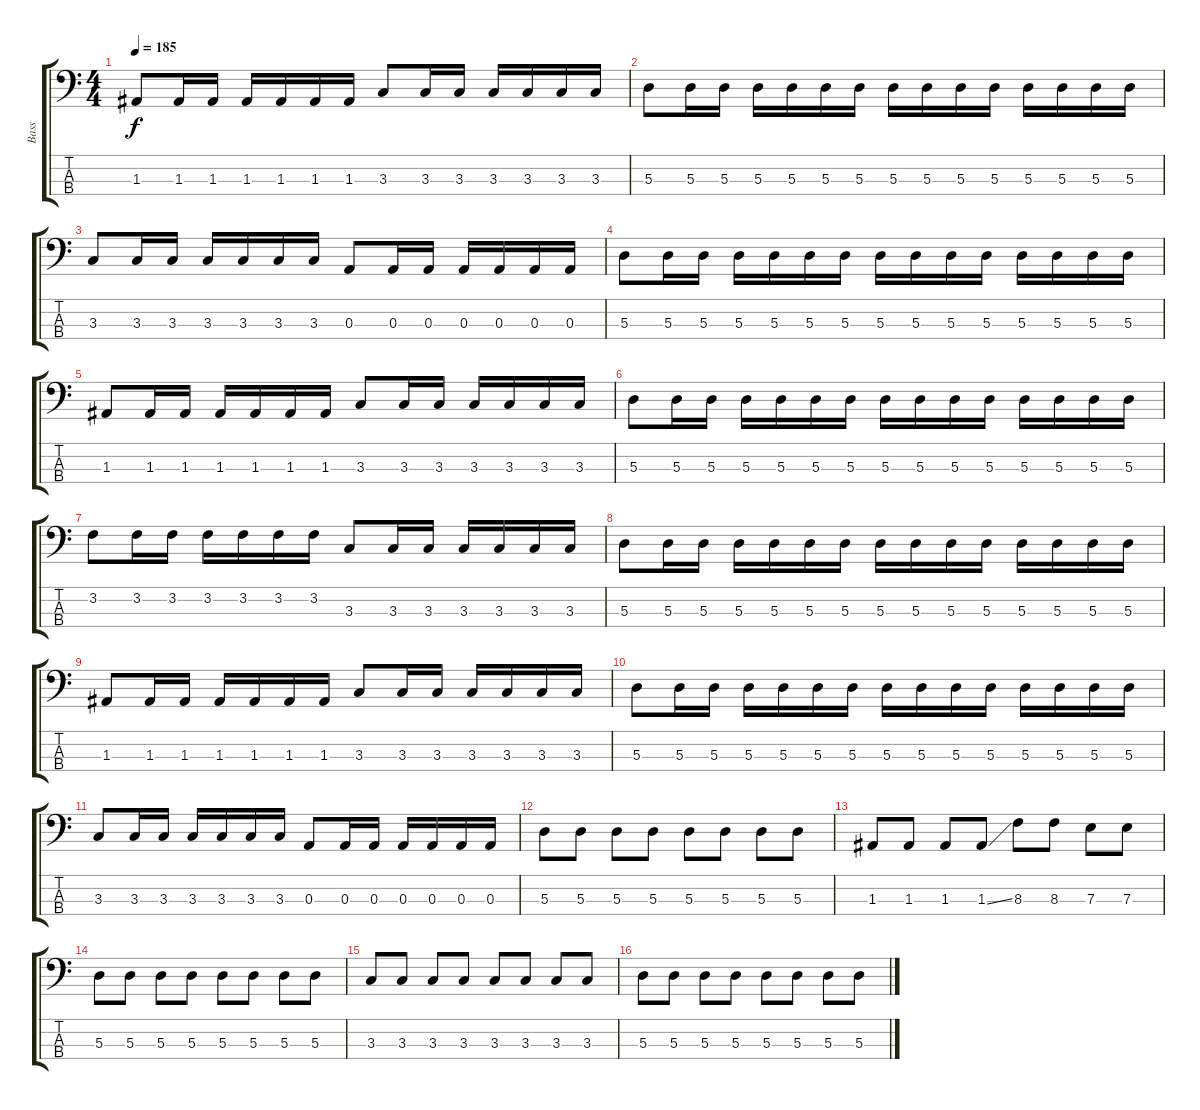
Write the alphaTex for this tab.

\track ("Bass" "Bass") {instrument electricbassfinger}
\staff {score tabs}
\tuning (G2 D2 A1 E1) {hide}
\ts (4 4)
\tempo 185
\clef f4
\ks c
1.3.8{dy f} 1.3.16 1.3.16 1.3.16 1.3.16 1.3.16 1.3.16 3.3.8 3.3.16 3.3.16 3.3.16 3.3.16 3.3.16 3.3.16 |
5.3.8 5.3.16 5.3.16 5.3.16 5.3.16 5.3.16 5.3.16 5.3.16 5.3.16 5.3.16 5.3.16 5.3.16 5.3.16 5.3.16 5.3.16 |
3.3.8 3.3.16 3.3.16 3.3.16 3.3.16 3.3.16 3.3.16 0.3.8 0.3.16 0.3.16 0.3.16 0.3.16 0.3.16 0.3.16 |
5.3.8 5.3.16 5.3.16 5.3.16 5.3.16 5.3.16 5.3.16 5.3.16 5.3.16 5.3.16 5.3.16 5.3.16 5.3.16 5.3.16 5.3.16 |
1.3.8 1.3.16 1.3.16 1.3.16 1.3.16 1.3.16 1.3.16 3.3.8 3.3.16 3.3.16 3.3.16 3.3.16 3.3.16 3.3.16 |
5.3.8 5.3.16 5.3.16 5.3.16 5.3.16 5.3.16 5.3.16 5.3.16 5.3.16 5.3.16 5.3.16 5.3.16 5.3.16 5.3.16 5.3.16 |
3.2.8 3.2.16 3.2.16 3.2.16 3.2.16 3.2.16 3.2.16 3.3.8 3.3.16 3.3.16 3.3.16 3.3.16 3.3.16 3.3.16 |
5.3.8 5.3.16 5.3.16 5.3.16 5.3.16 5.3.16 5.3.16 5.3.16 5.3.16 5.3.16 5.3.16 5.3.16 5.3.16 5.3.16 5.3.16 |
1.3.8 1.3.16 1.3.16 1.3.16 1.3.16 1.3.16 1.3.16 3.3.8 3.3.16 3.3.16 3.3.16 3.3.16 3.3.16 3.3.16 |
5.3.8 5.3.16 5.3.16 5.3.16 5.3.16 5.3.16 5.3.16 5.3.16 5.3.16 5.3.16 5.3.16 5.3.16 5.3.16 5.3.16 5.3.16 |
3.3.8 3.3.16 3.3.16 3.3.16 3.3.16 3.3.16 3.3.16 0.3.8 0.3.16 0.3.16 0.3.16 0.3.16 0.3.16 0.3.16 |
5.3.8 5.3.8 5.3.8 5.3.8 5.3.8 5.3.8 5.3.8 5.3.8 |
1.3.8 1.3.8 1.3.8 1.3{ss}.8 8.3.8 8.3.8 7.3.8 7.3.8 |
5.3.8 5.3.8 5.3.8 5.3.8 5.3.8 5.3.8 5.3.8 5.3.8 |
3.3.8 3.3.8 3.3.8 3.3.8 3.3.8 3.3.8 3.3.8 3.3.8 |
5.3.8 5.3.8 5.3.8 5.3.8 5.3.8 5.3.8 5.3.8 5.3.8
